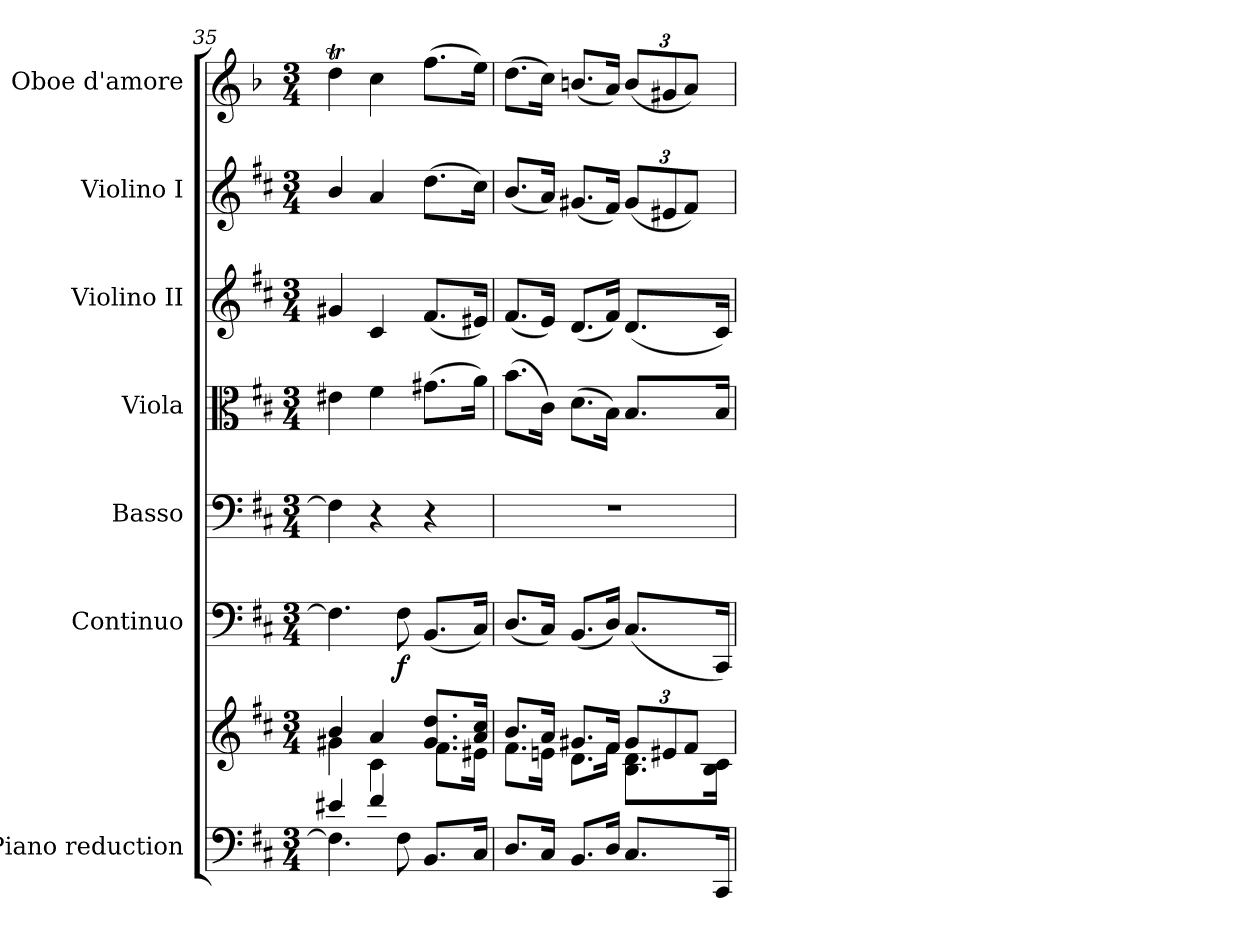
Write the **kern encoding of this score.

**kern	**kern	**kern	**dynam	**kern	**kern	**kern	**kern	**kern
*part7	*part7	*part6	*part6	*part5	*part4	*part3	*part2	*part1
*staff8	*staff7	*staff6	*staff6	*staff5	*staff4	*staff3	*staff2	*staff1
*I"Piano reduction	*	*I"Continuo	*	*I"Basso	*I"Viola	*I"Violino II	*I"Violino I	*I"Oboe d'amore
*I'Pno	*	*	*	*	*	*	*	*I'Ob
*clefF4	*clefG2	*clefF4	*	*clefF4	*clefC3	*clefG2	*clefG2	*clefG2
*	*	*	*	*	*	*	*	*ITrd2c3
*k[f#c#]	*k[f#c#]	*k[f#c#]	*	*k[f#c#]	*k[f#c#]	*k[f#c#]	*k[f#c#]	*k[f#c#]
*M3/4	*M3/4	*M3/4	*	*M3/4	*M3/4	*M3/4	*M3/4	*M3/4
=35	=35	=35	=35	=35	=35	=35	=35	=35
*^	*^	*	*	*	*	*	*	*
4e#X/	4.F#\]	4b/	4g#X\	4.F#\]	.	4F#\]	4e#X\	4g#X/	4b/	4bT\
4f#/	.	4a/	4c#\	.	.	4r	4f#\	4c#/	4a/	4a\
!	!	!	!	!	!LO:DY:b	!	!	!	!	!
.	8F#\	.	.	8F#\	f	.	.	.	.	.
8.BB/L	4ryy	8.g#/ 8.dd/L	8.f#\L	(<8.BB/L	.	4r	(>8.g#X\L	(<8.f#/L	(>8.dd\L	(>8.dd\L
16C#/Jk	.	16a/ 16cc#/Jk	16e#X\Jk	16C#/Jk)	.	.	16a\Jk)	16e#X/Jk)	16cc#\Jk)	16cc#\Jk)
*v	*v	*	*	*	*	*	*	*	*	*
=36	=36	=36	=36	=36	=36	=36	=36	=36	=36
8.D/L	8.b/L	8.f#\L	(<8.D/L	.	2.r	(>8.b\L	(<8.f#/L	(<8.b/L	(>8.b\L
16C#/Jk	16a/Jk	16en\Jk	16C#/Jk)	.	.	16c#\Jk)	16e/Jk)	16a/Jk)	16a\Jk)
8.BB/L	8.g#X/L	8.d\L	(<8.BB/L	.	.	(>8.d\L	(<8.d/L	(<8.g#X/L	(<8.g#X/L
16D/Jk	16f#/Jk	16f#\Jk	16D/Jk)	.	.	16B\Jk)	16f#/Jk)	16f#/Jk)	16f#/Jk)
*	*Xbrackettup	*	*	*	*	*	*	*Xbrackettup	*Xbrackettup
8.C#/L	12g#/L	8.B\ 8.d\L	(<8.C#/L	.	.	8.B/L	(<8.d/L	(<12g#/L	(<12g#/L
.	12e#X/	.	.	.	.	.	.	12e#X/	12e#X/
.	12f#/J	.	.	.	.	.	.	12f#/J)	12f#/J)
16CC#/Jk	.	16B\ 16c#\Jk	16CC#/Jk)	.	.	16B/Jk	16c#/Jk)	.	.
*	*v	*v	*	*	*	*	*	*	*
=	=	=	=	=	=	=	=	=
*-	*-	*-	*-	*-	*-	*-	*-	*-
